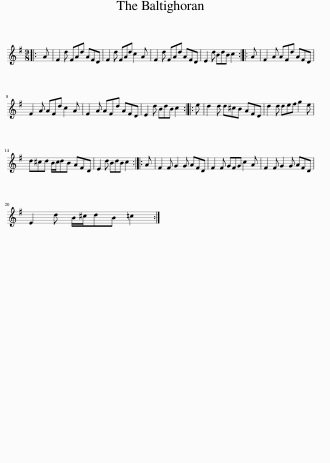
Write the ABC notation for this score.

X:1
L:1/8
M:9/8
I:linebreak $
K:G
V:1 treble
V:1
|: A | F2 d FAd AFD | F2 d FAd c2 A | F2 d FAd AFD | E2 d BdB c2 :: %5
 A | F2 A AFd AFD |$ F2 A AFd c2 A | F2 A AFd AFD | E2 d BdB c2 :: %10
 e | d2 d d^cB AFD | d2 d def g2 e |$ d^cd B/c/dB AFD | E2 d BdB c2 :: %15
 A | F2 F G2 G AFD | F2 F GFG c2 A | F2 F G2 G AFD |$ E2 d B/^c/dB =c2 :| %20
